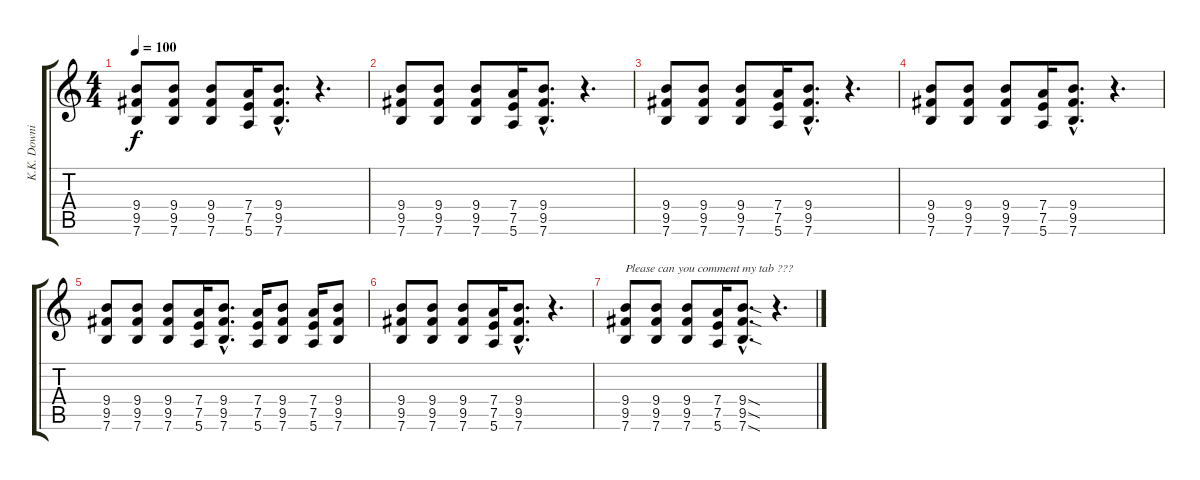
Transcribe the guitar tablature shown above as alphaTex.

\track ("K.K. Downing" "K.K. Downi") {instrument distortionguitar}
\staff {score tabs}
\tuning (E4 B3 G3 D3 A2 E2) {hide}
\ts (4 4)
\tempo 100
\clef g2
\ks c
(9.4 9.5 7.6).8{dy f} (9.4 9.5 7.6).8 (9.4 9.5 7.6).8 (7.4 7.5 5.6).16 (9.4{hac} 9.5{hac} 7.6{hac}).8{d} r.4{d} |
(9.4 9.5 7.6).8 (9.4 9.5 7.6).8 (9.4 9.5 7.6).8 (7.4 7.5 5.6).16 (9.4{hac} 9.5{hac} 7.6{hac}).8{d} r.4{d} |
(9.4 9.5 7.6).8 (9.4 9.5 7.6).8 (9.4 9.5 7.6).8 (7.4 7.5 5.6).16 (9.4{hac} 9.5{hac} 7.6{hac}).8{d} r.4{d} |
(9.4 9.5 7.6).8 (9.4 9.5 7.6).8 (9.4 9.5 7.6).8 (7.4 7.5 5.6).16 (9.4{hac} 9.5{hac} 7.6{hac}).8{d} r.4{d} |
(9.4 9.5 7.6).8 (9.4 9.5 7.6).8 (9.4 9.5 7.6).8 (7.4 7.5 5.6).16 (9.4{hac} 9.5{hac} 7.6{hac}).8{d} (7.4 7.5 5.6).16 (9.4 9.5 7.6).8 (7.4 7.5 5.6).16 (9.4 9.5 7.6).8 |
(9.4 9.5 7.6).8 (9.4 9.5 7.6).8 (9.4 9.5 7.6).8 (7.4 7.5 5.6).16 (9.4{hac} 9.5{hac} 7.6{hac}).8{d} r.4{d} |
(9.4 9.5 7.6).8{txt "Please can you comment my tab ???"} (9.4 9.5 7.6).8 (9.4 9.5 7.6).8 (7.4 7.5 5.6).16 (9.4{sod hac} 9.5{sod hac} 7.6{sod hac}).8{d} r.4{d}
